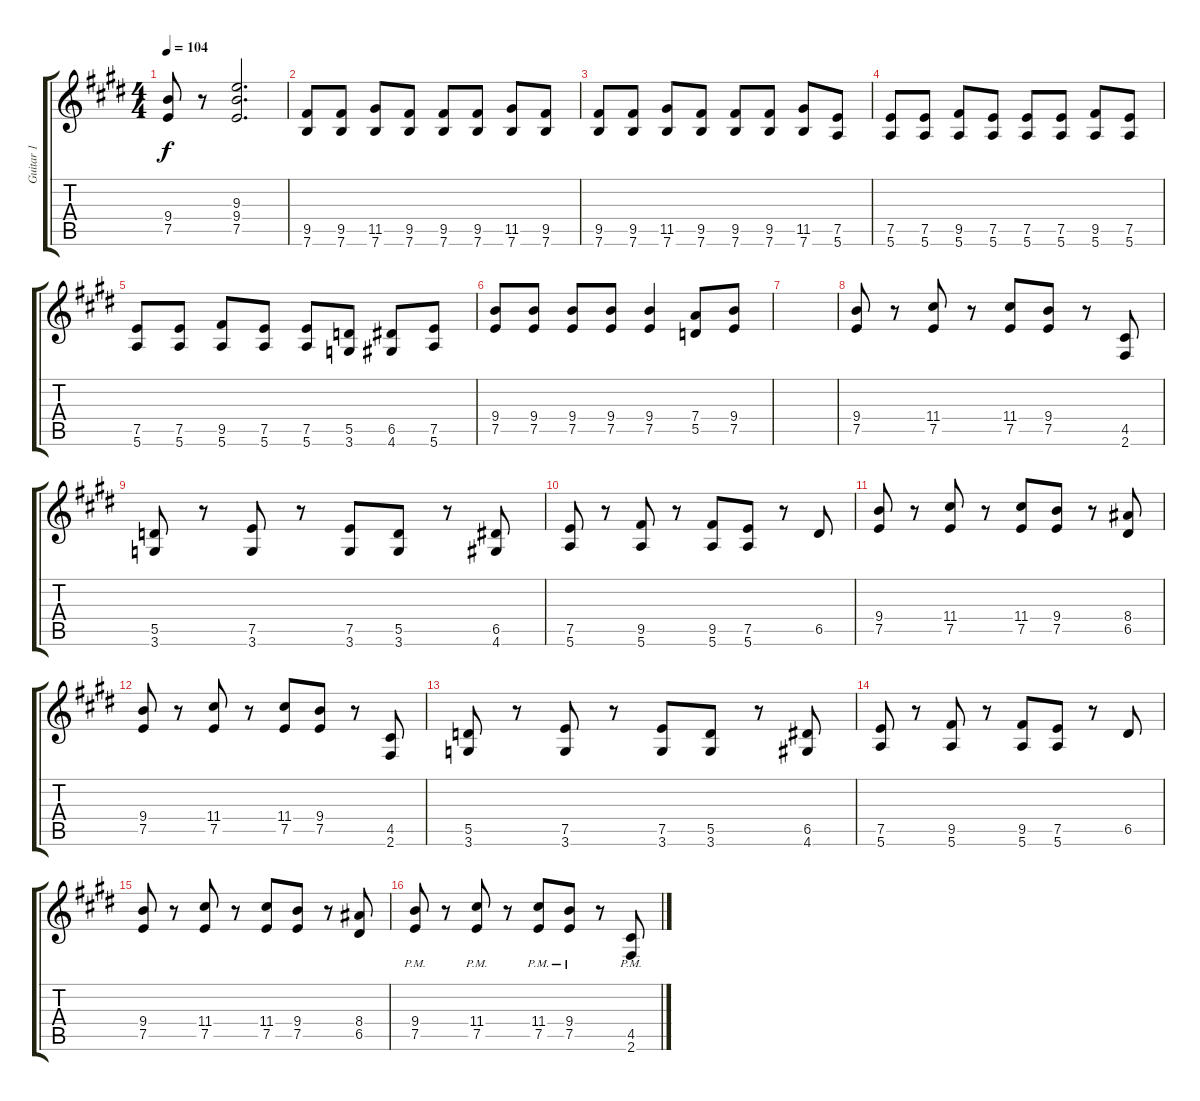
\track ("Guitar 1" "Guitar 1") {instrument distortionguitar}
\staff {score tabs}
\tuning (E4 B3 G3 D3 A2 E2) {hide}
\ts (4 4)
\tempo 104
\clef g2
\ks e
(9.4 7.5).8{dy f} r.8 (9.3 9.4 7.5).2{d} |
(9.5 7.6).8 (9.5 7.6).8 (11.5 7.6).8 (9.5 7.6).8 (9.5 7.6).8 (9.5 7.6).8 (11.5 7.6).8 (9.5 7.6).8 |
(9.5 7.6).8 (9.5 7.6).8 (11.5 7.6).8 (9.5 7.6).8 (9.5 7.6).8 (9.5 7.6).8 (11.5 7.6).8 (7.5 5.6).8 |
(7.5 5.6).8 (7.5 5.6).8 (9.5 5.6).8 (7.5 5.6).8 (7.5 5.6).8 (7.5 5.6).8 (9.5 5.6).8 (7.5 5.6).8 |
(7.5 5.6).8 (7.5 5.6).8 (9.5 5.6).8 (7.5 5.6).8 (7.5 5.6).8 (5.5 3.6).8 (6.5 4.6).8 (7.5 5.6).8 |
(9.4 7.5).8 (9.4 7.5).8 (9.4 7.5).8 (9.4 7.5).8 (9.4 7.5).4 (7.4 5.5).8 (9.4 7.5).8 |
|
(9.4 7.5).8 r.8 (11.4 7.5).8 r.8 (11.4 7.5).8 (9.4 7.5).8 r.8 (4.5 2.6).8 |
(5.5 3.6).8 r.8 (7.5 3.6).8 r.8 (7.5 3.6).8 (5.5 3.6).8 r.8 (6.5 4.6).8 |
(7.5 5.6).8 r.8 (9.5 5.6).8 r.8 (9.5 5.6).8 (7.5 5.6).8 r.8 6.5.8 |
(9.4 7.5).8 r.8 (11.4 7.5).8 r.8 (11.4 7.5).8 (9.4 7.5).8 r.8 (8.4 6.5).8 |
(9.4 7.5).8 r.8 (11.4 7.5).8 r.8 (11.4 7.5).8 (9.4 7.5).8 r.8 (4.5 2.6).8 |
(5.5 3.6).8 r.8 (7.5 3.6).8 r.8 (7.5 3.6).8 (5.5 3.6).8 r.8 (6.5 4.6).8 |
(7.5 5.6).8 r.8 (9.5 5.6).8 r.8 (9.5 5.6).8 (7.5 5.6).8 r.8 6.5.8 |
(9.4 7.5).8 r.8 (11.4 7.5).8 r.8 (11.4 7.5).8 (9.4 7.5).8 r.8 (8.4 6.5).8 |
(9.4{pm} 7.5{pm}).8 r.8 (11.4{pm} 7.5{pm}).8 r.8 (11.4{pm} 7.5{pm}).8 (9.4{pm} 7.5{pm}).8 r.8 (4.5{pm} 2.6{pm}).8
